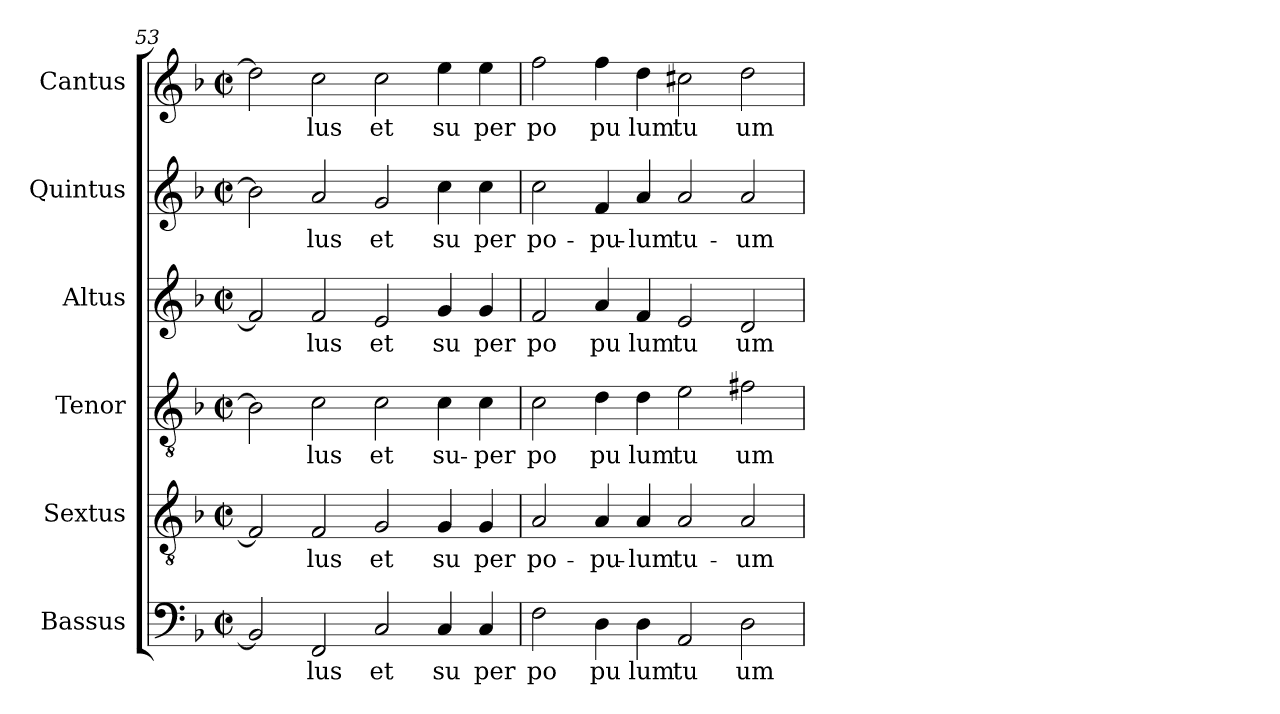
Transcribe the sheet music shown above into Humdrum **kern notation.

**kern	**text	**kern	**text	**kern	**text	**kern	**text	**kern	**text	**kern	**text
*part6	*part6	*part5	*part5	*part4	*part4	*part3	*part3	*part2	*part2	*part1	*part1
*staff6	*staff6	*staff5	*staff5	*staff4	*staff4	*staff3	*staff3	*staff2	*staff2	*staff1	*staff1
*I"Bassus	*	*I"Sextus	*	*I"Tenor	*	*I"Altus	*	*I"Quintus	*	*I"Cantus	*
*clefF4	*	*clefGv2	*	*clefGv2	*	*clefG2	*	*clefG2	*	*clefG2	*
*k[b-]	*	*k[b-]	*	*k[b-]	*	*k[b-]	*	*k[b-]	*	*k[b-]	*
*F:	*	*F:	*	*F:	*	*F:	*	*F:	*	*F:	*
*M2/2	*	*M2/2	*	*M2/2	*	*M2/2	*	*M2/2	*	*M2/2	*
*met(c|)	*	*met(c|)	*	*met(c|)	*	*met(c|)	*	*met(c|)	*	*met(c|)	*
=53	=53	=53	=53	=53	=53	=53	=53	=53	=53	=53	=53
2BB-/]	.	2F/]	.	2B-\]	.	2f/]	.	2b-\]	.	2dd\]	.
!	!LO:LY:b:cj	!	!LO:LY:b:cj	!	!LO:LY:b:cj	!	!LO:LY:b:cj	!	!LO:LY:b:cj	!	!LO:LY:b:cj
2FF/	lus	2F/	lus	2c\	-lus	2f/	lus	2a/	lus	2cc\	lus
!	!LO:LY:b:cj	!	!LO:LY:b:cj	!	!LO:LY:b:cj	!	!LO:LY:b:cj	!	!LO:LY:b:cj	!	!LO:LY:b:cj
2C/	et	2G/	et	2c\	et	2e/	et	2g/	et	2cc\	et
!	!LO:LY:b:cj	!	!LO:LY:b:cj	!	!LO:LY:b:cj	!	!LO:LY:b:cj	!	!LO:LY:b:cj	!	!LO:LY:b:cj
4C/	su	4G/	su	4c\	su-	4g/	su	4cc\	su	4ee\	su
!	!LO:LY:b:cj	!	!LO:LY:b:cj	!	!LO:LY:b:cj	!	!LO:LY:b:cj	!	!LO:LY:b:cj	!	!LO:LY:b:cj
4C/	per	4G/	per	4c\	-per	4g/	per	4cc\	per	4ee\	per
!!LO:LB:g=z
=54	=54	=54	=54	=54	=54	=54	=54	=54	=54	=54	=54
!	!LO:LY:b:cj	!	!LO:LY:b:cj	!	!LO:LY:b:cj	!	!LO:LY:b:cj	!	!LO:LY:b:cj	!	!LO:LY:b:cj
2F\	po	2A/	po-	2c\	po	2f/	po	2cc\	po-	2ff\	po
!	!LO:LY:b:cj	!	!LO:LY:b:cj	!	!LO:LY:b:cj	!	!LO:LY:b:cj	!	!LO:LY:b:cj	!	!LO:LY:b:cj
4D\	pu	4A/	-pu-	4d\	pu	4a/	pu	4f/	-pu-	4ff\	pu
!	!LO:LY:b:cj	!	!LO:LY:b:cj	!	!LO:LY:b:cj	!	!LO:LY:b:cj	!	!LO:LY:b:cj	!	!LO:LY:b:cj
4D\	lum	4A/	-lum	4d\	lum	4f/	lum	4a/	-lum	4dd\	lum
!	!LO:LY:b:cj	!	!LO:LY:b:cj	!	!LO:LY:b:cj	!	!LO:LY:b:cj	!	!LO:LY:b:cj	!	!LO:LY:b:cj
2AA/	tu	2A/	tu-	2e\	tu	2e/	tu	2a/	tu-	2cc#X\	tu
!	!LO:LY:b:cj	!	!LO:LY:b:cj	!	!LO:LY:b:cj	!	!LO:LY:b:cj	!	!LO:LY:b:cj	!	!LO:LY:b:cj
2D\	um	2A/	-um	2f#X\	um	2d/	um	2a/	-um	2dd\	um
=	=	=	=	=	=	=	=	=	=	=	=
*-	*-	*-	*-	*-	*-	*-	*-	*-	*-	*-	*-
